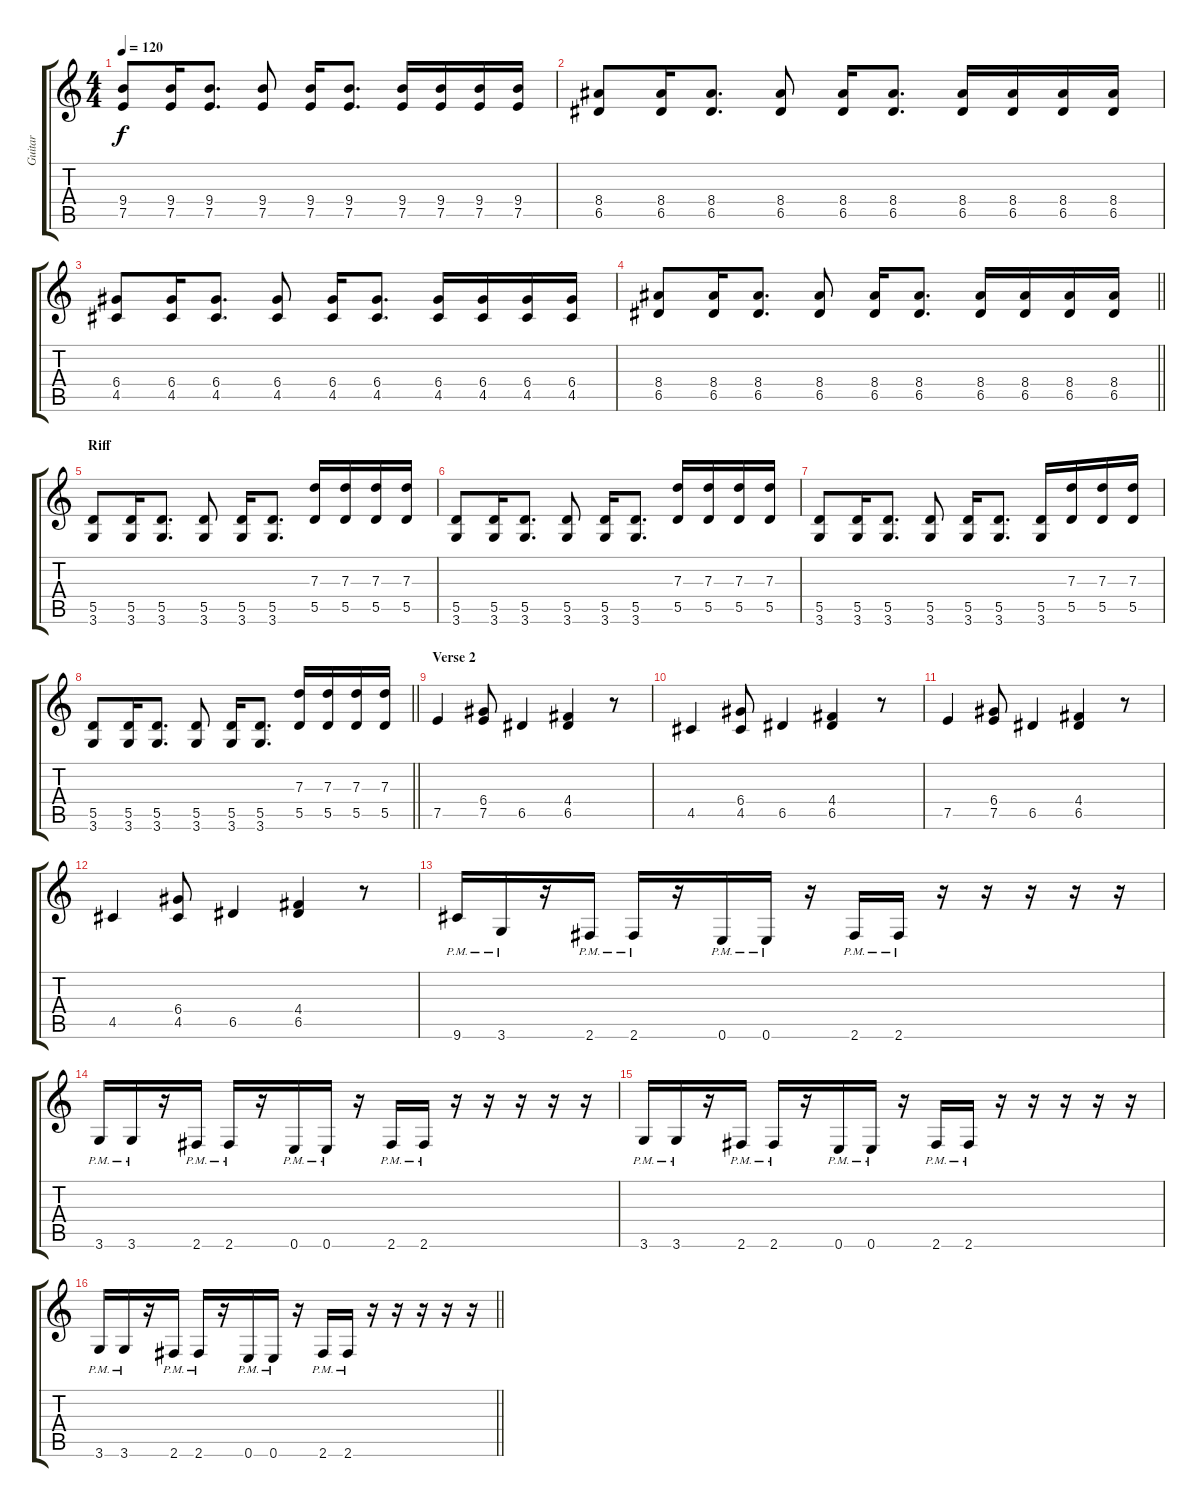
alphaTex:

\track ("Guitar" "Guitar") {instrument distortionguitar}
\staff {score tabs}
\tuning (E4 B3 G3 D3 A2 E2) {hide}
\ts (4 4)
\tempo 120
\clef g2
\ks c
(9.4 7.5).8{dy f volume 15 instrument distortionguitar} (9.4 7.5).16 (9.4 7.5).8{d} (9.4 7.5).8 (9.4 7.5).16 (9.4 7.5).8{d} (9.4 7.5).16 (9.4 7.5).16 (9.4 7.5).16 (9.4 7.5).16 |
(8.4 6.5).8{volume 15 instrument distortionguitar} (8.4 6.5).16 (8.4 6.5).8{d} (8.4 6.5).8 (8.4 6.5).16 (8.4 6.5).8{d} (8.4 6.5).16 (8.4 6.5).16 (8.4 6.5).16 (8.4 6.5).16 |
(6.4 4.5).8{volume 15 instrument distortionguitar} (6.4 4.5).16 (6.4 4.5).8{d} (6.4 4.5).8 (6.4 4.5).16 (6.4 4.5).8{d} (6.4 4.5).16 (6.4 4.5).16 (6.4 4.5).16 (6.4 4.5).16 |
\barLineRight lightlight
(8.4 6.5).8{volume 15 instrument distortionguitar} (8.4 6.5).16 (8.4 6.5).8{d} (8.4 6.5).8 (8.4 6.5).16 (8.4 6.5).8{d} (8.4 6.5).16 (8.4 6.5).16 (8.4 6.5).16 (8.4 6.5).16 |
\section ("" "Riff")
(5.5 3.6).8{volume 15 instrument distortionguitar} (5.5 3.6).16 (5.5 3.6).8{d} (5.5 3.6).8 (5.5 3.6).16 (5.5 3.6).8{d} (7.3 5.5).16 (7.3 5.5).16 (7.3 5.5).16 (7.3 5.5).16 |
(5.5 3.6).8{volume 15 instrument distortionguitar} (5.5 3.6).16 (5.5 3.6).8{d} (5.5 3.6).8 (5.5 3.6).16 (5.5 3.6).8{d} (7.3 5.5).16 (7.3 5.5).16 (7.3 5.5).16 (7.3 5.5).16 |
(5.5 3.6).8{volume 15 instrument distortionguitar} (5.5 3.6).16 (5.5 3.6).8{d} (5.5 3.6).8 (5.5 3.6).16 (5.5 3.6).8{d} (5.5 3.6).16 (7.3 5.5).16 (7.3 5.5).16 (7.3 5.5).16 |
\barLineRight lightlight
(5.5 3.6).8{volume 15 instrument distortionguitar} (5.5 3.6).16 (5.5 3.6).8{d} (5.5 3.6).8 (5.5 3.6).16 (5.5 3.6).8{d} (7.3 5.5).16 (7.3 5.5).16 (7.3 5.5).16 (7.3 5.5).16 |
\section ("" "Verse 2")
7.5.4{volume 10 instrument electricguitarclean} (6.4 7.5).8 6.5.4 (4.4 6.5).4 r.8 |
4.5.4 (6.4 4.5).8 6.5.4 (4.4 6.5).4 r.8 |
7.5.4{volume 10 instrument electricguitarclean} (6.4 7.5).8 6.5.4 (4.4 6.5).4 r.8 |
4.5.4 (6.4 4.5).8 6.5.4 (4.4 6.5).4 r.8 |
9.6{pm}.16{volume 14 instrument distortionguitar} 3.6{pm}.16 r.16 2.6{pm}.16 2.6{pm}.16 r.16 0.6{pm}.16 0.6{pm}.16 r.16 2.6{pm}.16 2.6{pm}.16 r.16 r.16 r.16 r.16 r.16 |
3.6{pm}.16{volume 14 instrument distortionguitar} 3.6{pm}.16 r.16 2.6{pm}.16 2.6{pm}.16 r.16 0.6{pm}.16 0.6{pm}.16 r.16 2.6{pm}.16 2.6{pm}.16 r.16 r.16 r.16 r.16 r.16 |
3.6{pm}.16{volume 14 instrument distortionguitar} 3.6{pm}.16 r.16 2.6{pm}.16 2.6{pm}.16 r.16 0.6{pm}.16 0.6{pm}.16 r.16 2.6{pm}.16 2.6{pm}.16 r.16 r.16 r.16 r.16 r.16 |
\barLineRight lightlight
3.6{pm}.16{volume 14 instrument distortionguitar} 3.6{pm}.16 r.16 2.6{pm}.16 2.6{pm}.16 r.16 0.6{pm}.16 0.6{pm}.16 r.16 2.6{pm}.16 2.6{pm}.16 r.16 r.16 r.16 r.16 r.16
